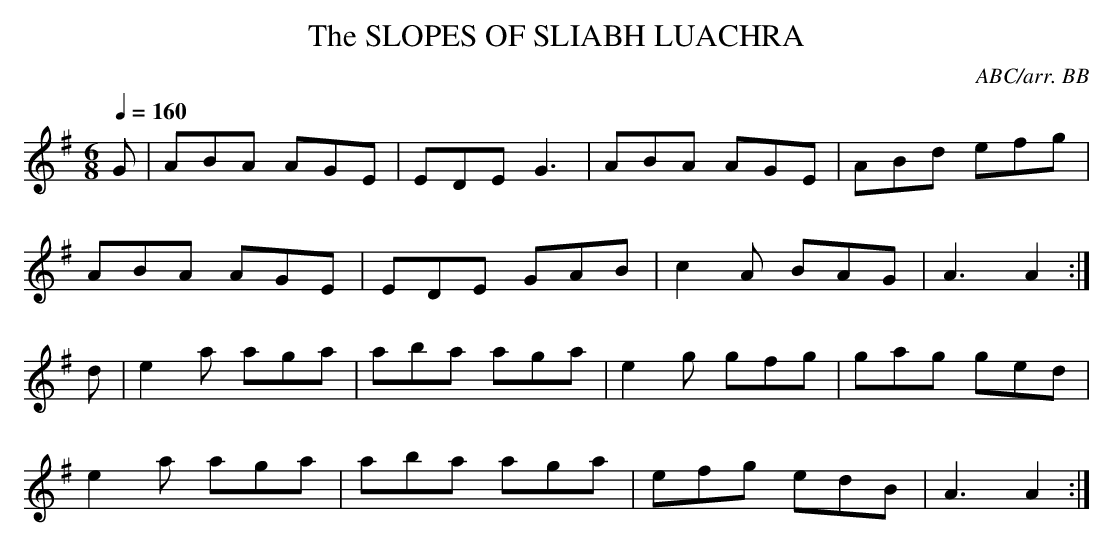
X:1
T:SLOPES OF SLIABH LUACHRA, The
C:ABC/arr. BB
Gowna' are similar.
L:1/8
M:6/8
Q:1/4=160
K:Ador
G|ABA AGE|EDE G3|ABA AGE|ABd efg|
ABA AGE|EDE GAB|c2A BAG|A3 A2:|
d|e2a aga|aba aga|e2g gfg|gag ged|
e2a aga|aba aga|efg edB|A3 A2:|
